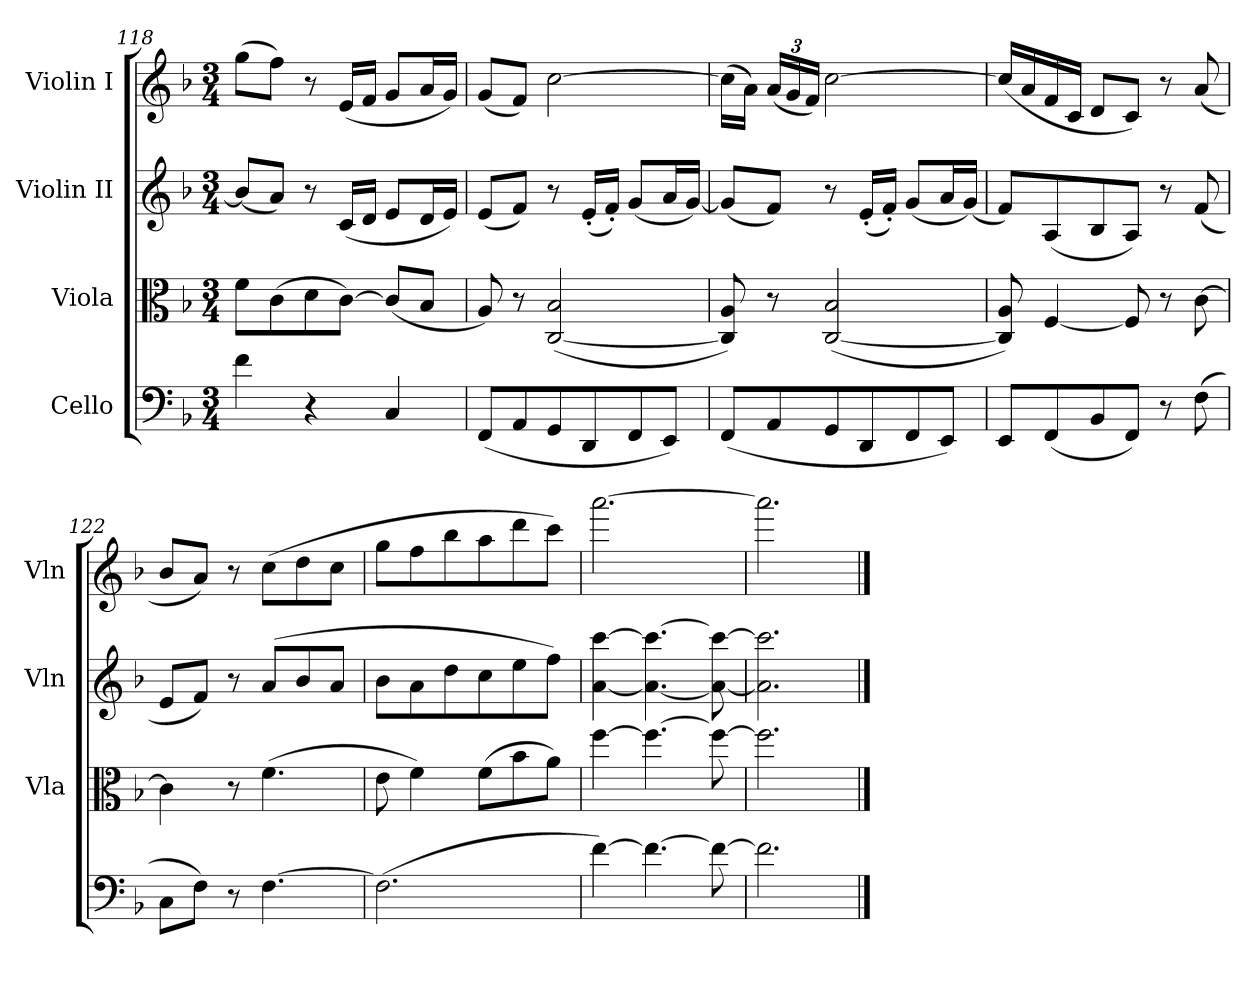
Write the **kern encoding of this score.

**kern	**kern	**kern	**kern
*part4	*part3	*part2	*part1
*staff4	*staff3	*staff2	*staff1
*I"Cello	*I"Viola	*I"Violin II	*I"Violin I
*	*I'Vla	*I'Vln	*I'Vln
*clefF4	*clefC3	*clefG2	*clefG2
*k[b-]	*k[b-]	*k[b-]	*k[b-]
*M3/4	*M3/4	*M3/4	*M3/4
=118	=118	=118	=118
4f\	8f\L	(<8b-/L]	(>8gg\L
.	(>8c\	8a/J)	8ff\J)
4r	8d\	8r	8r
.	[8c\J)	(<16c/LL	(<16e/LL
.	.	16d/JJ	16f/JJ
4C/	(<8c/L]	8e/L	8g/L
.	8B-/J	16d/L	16a/L
.	.	16e/JJ)	16g/JJ)
=119	=119	=119	=119
(<8FF/L	8A/)	(<8e/L	(<8g/L
8AA/	8r	8f/J)	8f/J)
8GG/	(>[2C/ 2B-/	8r	[2cc\
8DD/	.	(<16e'/LL	.
.	.	16f'/JJ)	.
8FF/	.	(<8g/L	.
8EE/J)	.	16a/L	.
.	.	[16g/JJ)	.
=120	=120	=120	=120
(<8FF/L	8C/] 8A/)	(<8g/L]	(>16cc\LL]
.	.	.	16a\JJ)
*	*	*	*Xbrackettup
8AA/	8r	8f/J)	(<24a/LL
.	.	.	24g/
.	.	.	24f/JJ)
8GG/	(>[2C/ 2B-/	8r	[2cc\
8DD/	.	(<16e'/LL	.
.	.	16f'/JJ)	.
8FF/	.	(<8g/L	.
8EE/J)	.	16a/L	.
.	.	(<16g/JJ)	.
=121	=121	=121	=121
8EE/L	8C/] 8A/)	8f/L)	(<16cc/LL]
.	.	.	16a/
(<8FF/	[4F/	(<8A/	16f/
.	.	.	16c/JJ
8BB-/	.	8B-/	8d/L
8FF/J)	8F/]	8A/J)	8c/J)
8r	8r	8r	8r
(>8F\	[8c\	(<8f/	(<8a/
=122	=122	=122	=122
8C\L	4c\]	8e/L	8b-/L
8F\J)	.	8f/J)	8a/J)
8r	8r	8r	8r
[4.F\	(>4.f\	(>8a/L	(>8cc\L
.	.	8b-/	8dd\
.	.	8a/J	8cc\J
=123	=123	=123	=123
(>2.F\]	8e\	8b-\L	8gg\L
.	4f\)	8a\	8ff\
.	.	8dd\	8bb-\
.	(>8f\L	8cc\	8aa\
.	8b-\	8ee\	8ddd\
.	8a\J)	8ff\J)	8ccc\J)
=124	=124	=124	=124
[4f\)	[4ff\	[4a\ [4ccc\	[2.aaa\
4.f\_	4.ff\_	4.a\_ 4.ccc\_	.
8f\_	8ff\_	8a\_ 8ccc\_	.
=125	=125	=125	=125
2.f\]	2.ff\]	2.a\] 2.ccc\]	2.aaa\]
==	==	==	==
*-	*-	*-	*-
